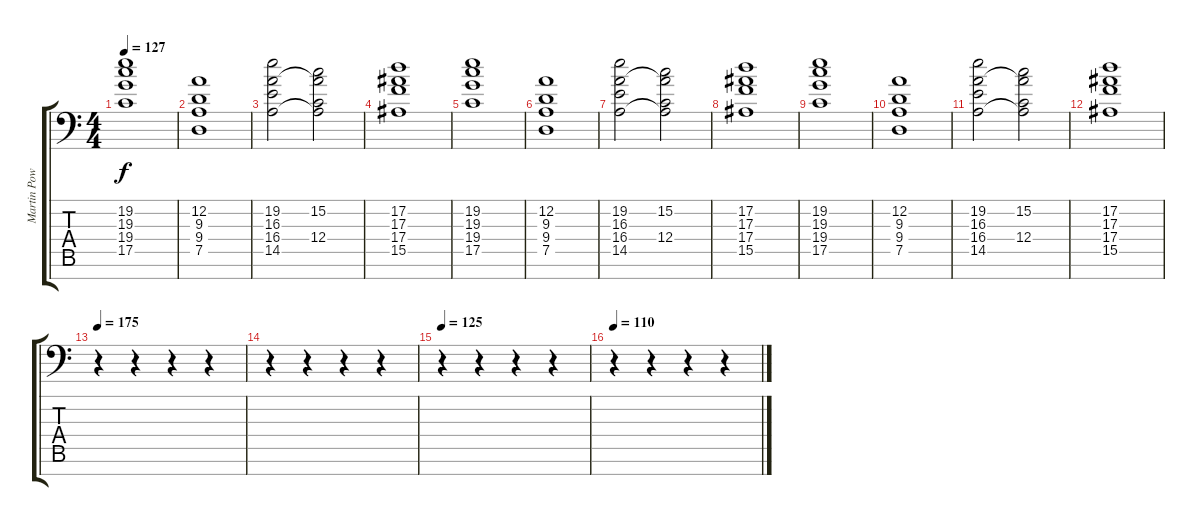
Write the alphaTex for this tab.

\track ("Martin Powell - Choir" "Martin Pow") {instrument choiraahs}
\staff {score tabs}
\tuning (D4 A3 F3 C3 G2 D2 A1) {hide}
\ts (4 4)
\tempo 127
\clef f4
\ks c
(19.2 19.3 19.4 17.5).1{dy f} |
(12.2 9.3 9.4 7.5).1 |
(19.2 16.3 16.4 14.5).2 (15.2 16.3{t} 12.4 14.5{t}).2 |
(17.2 17.3 17.4 15.5).1 |
(19.2 19.3 19.4 17.5).1 |
(12.2 9.3 9.4 7.5).1 |
(19.2 16.3 16.4 14.5).2 (15.2 16.3{t} 12.4 14.5{t}).2 |
(17.2 17.3 17.4 15.5).1 |
(19.2 19.3 19.4 17.5).1 |
(12.2 9.3 9.4 7.5).1 |
(19.2 16.3 16.4 14.5).2 (15.2 16.3{t} 12.4 14.5{t}).2 |
(17.2 17.3 17.4 15.5).1 |
\tempo 175
r.4 r.4 r.4 r.4 |
r.4 r.4 r.4 r.4 |
\tempo 125
r.4 r.4 r.4 r.4 |
\tempo 110
r.4 r.4 r.4 r.4
